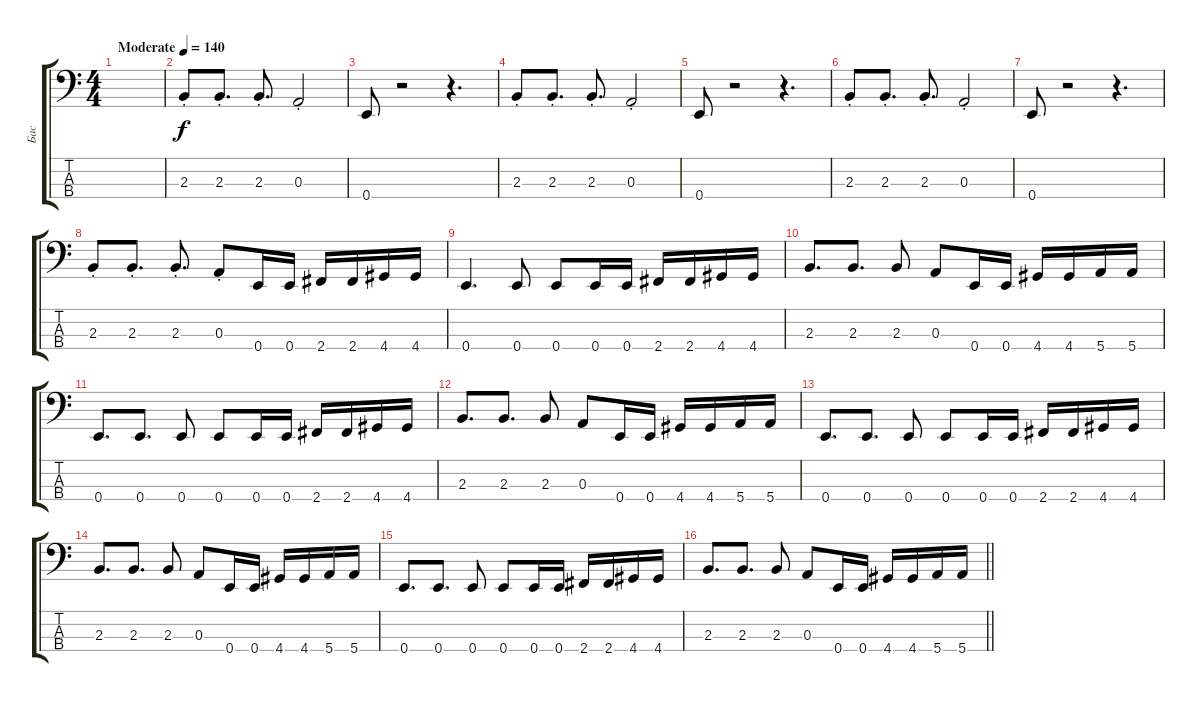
\track ("Бас" "Бас") {instrument electricbassfinger}
\staff {score tabs}
\tuning (G2 D2 A1 E1) {hide}
\ts (4 4)
\tempo (140 "Moderate")
\clef f4
\ks c
|
2.3{st}.8 2.3{st}.8{d} 2.3{st}.8{d} 0.3{st}.2 |
0.4.8 r.2 r.4{d} |
2.3{st}.8 2.3{st}.8{d} 2.3{st}.8{d} 0.3{st}.2 |
0.4.8 r.2 r.4{d} |
2.3{st}.8 2.3{st}.8{d} 2.3{st}.8{d} 0.3{st}.2 |
0.4.8 r.2 r.4{d} |
2.3{st}.8 2.3{st}.8{d} 2.3{st}.8{d} 0.3{st}.8 0.4.16 0.4.16 2.4.16 2.4.16 4.4.16 4.4.16 |
0.4.4{d} 0.4.8 0.4.8 0.4.16 0.4.16 2.4.16 2.4.16 4.4.16 4.4.16 |
2.3.8{d} 2.3.8{d} 2.3.8 0.3.8 0.4.16 0.4.16 4.4.16 4.4.16 5.4.16 5.4.16 |
0.4.8{d} 0.4.8{d} 0.4.8 0.4.8 0.4.16 0.4.16 2.4.16 2.4.16 4.4.16 4.4.16 |
2.3.8{d} 2.3.8{d} 2.3.8 0.3.8 0.4.16 0.4.16 4.4.16 4.4.16 5.4.16 5.4.16 |
0.4.8{d} 0.4.8{d} 0.4.8 0.4.8 0.4.16 0.4.16 2.4.16 2.4.16 4.4.16 4.4.16 |
2.3.8{d} 2.3.8{d} 2.3.8 0.3.8 0.4.16 0.4.16 4.4.16 4.4.16 5.4.16 5.4.16 |
0.4.8{d} 0.4.8{d} 0.4.8 0.4.8 0.4.16 0.4.16 2.4.16 2.4.16 4.4.16 4.4.16 |
\barLineRight lightlight
2.3.8{d} 2.3.8{d} 2.3.8 0.3.8 0.4.16 0.4.16 4.4.16 4.4.16 5.4.16 5.4.16
